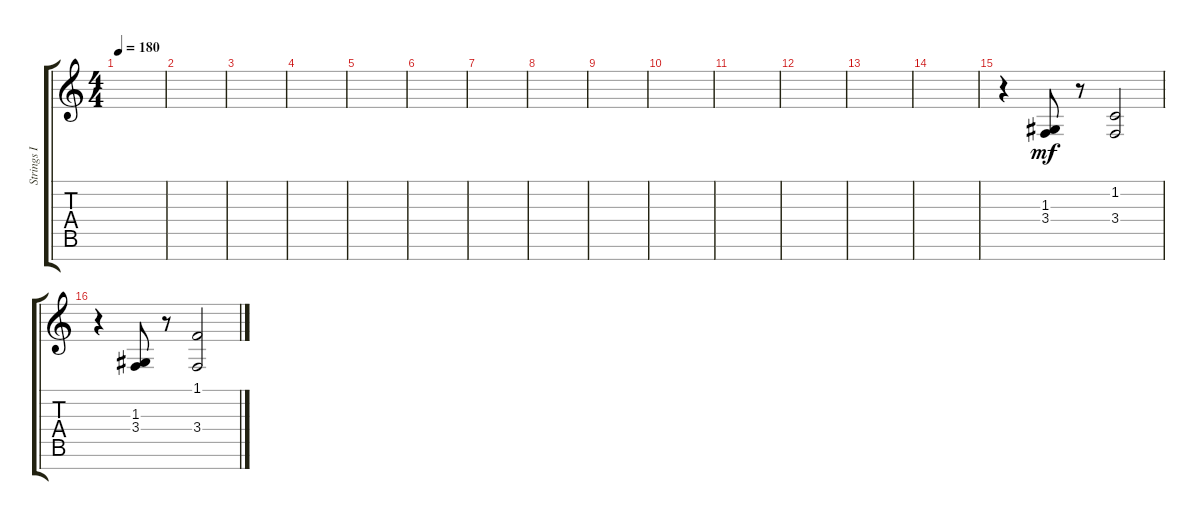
\track ("Strings I" "Strings I") {instrument stringensemble2}
\staff {score tabs}
\tuning (E4 B3 G3 D3 A2 E2 B1) {hide}
\ts (4 4)
\tempo 180
\clef g2
\ks c
|
|
|
|
|
|
|
|
|
|
|
|
|
|
r.4 (1.3 3.4).8{dy mf} r.8 (1.2 3.4).2 |
r.4 (1.3 3.4).8 r.8 (1.1 3.4).2
